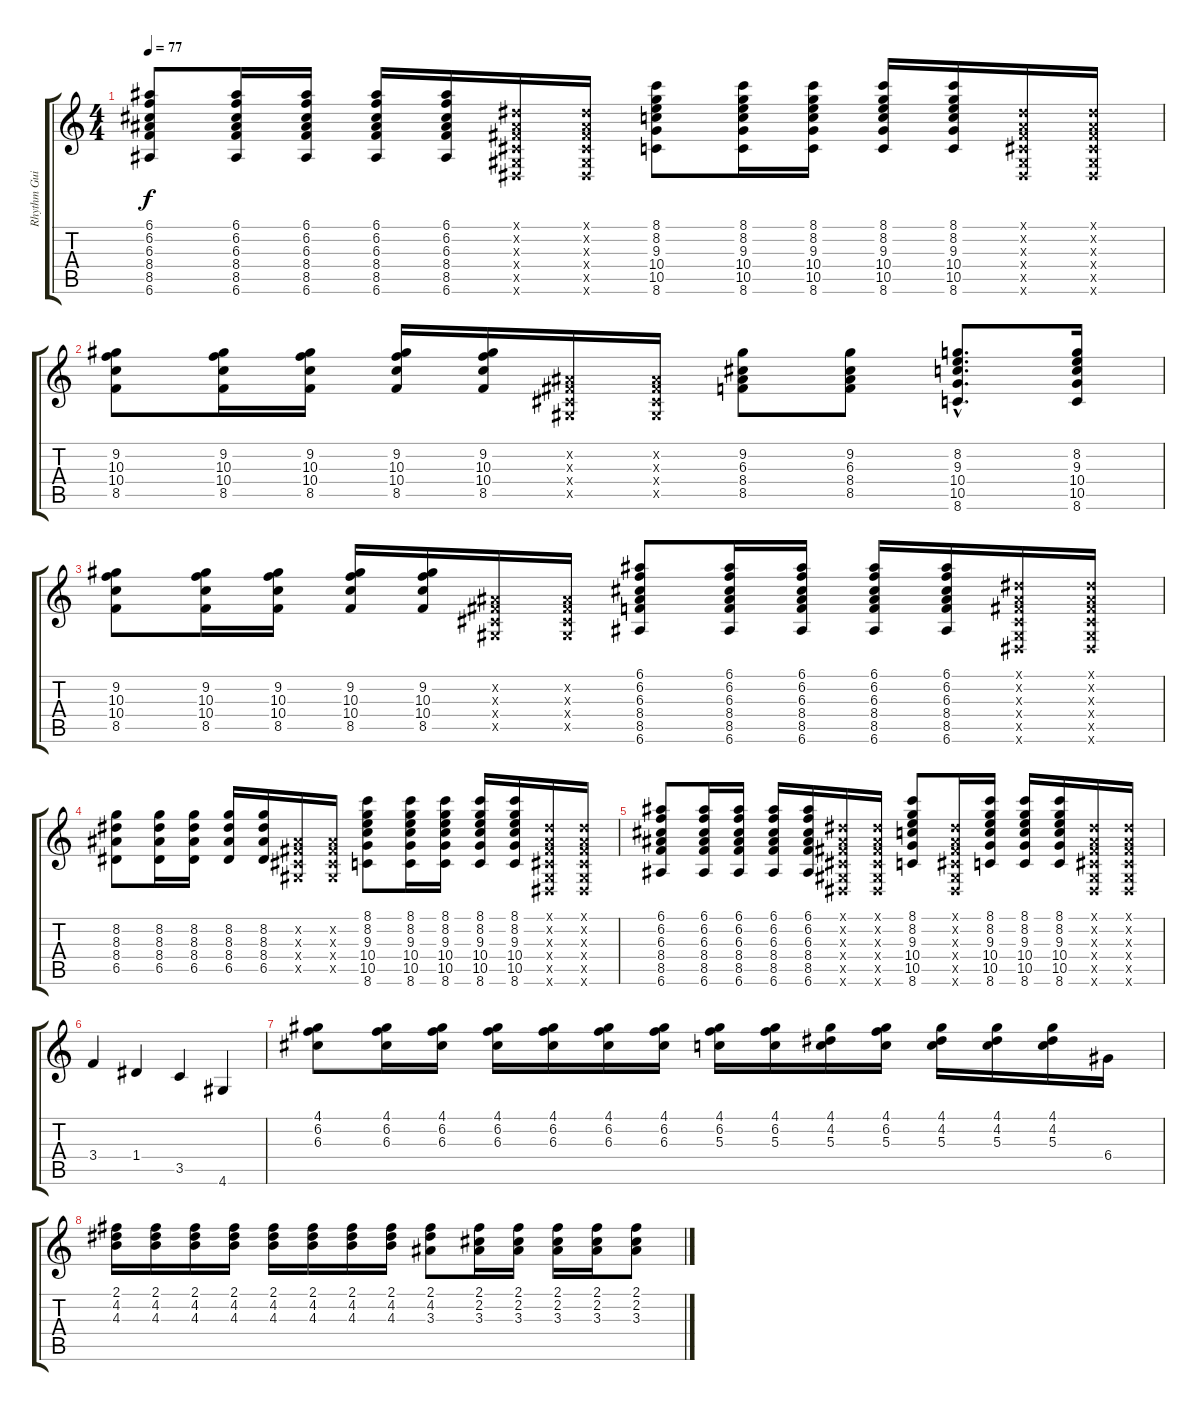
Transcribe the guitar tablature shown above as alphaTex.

\track ("Rhythm Guitar" "Rhythm Gui") {instrument electricguitarclean}
\staff {score tabs}
\tuning (E4 B3 G3 D3 A2 E2) {hide}
\ts (4 4)
\tempo 77
\clef g2
\ks c
(6.1 6.2 6.3 8.4 8.5 6.6).8{dy f} (6.1 6.2 6.3 8.4 8.5 6.6).16 (6.1 6.2 6.3 8.4 8.5 6.6).16 (6.1 6.2 6.3 8.4 8.5 6.6).16 (6.1 6.2 6.3 8.4 8.5 6.6).16 (-1.1{x} -1.2{x} -1.3{x} -1.4{x} -1.5{x} -1.6{x}).16 (-1.1{x} -1.2{x} -1.3{x} -1.4{x} -1.5{x} -1.6{x}).16 (8.1 8.2 9.3 10.4 10.5 8.6).8 (8.1 8.2 9.3 10.4 10.5 8.6).16 (8.1 8.2 9.3 10.4 10.5 8.6).16 (8.1 8.2 9.3 10.4 10.5 8.6).16 (8.1 8.2 9.3 10.4 10.5 8.6).16 (-1.1{x} -1.2{x} -1.3{x} -1.4{x} -1.5{x} -1.6{x}).16 (-1.1{x} -1.2{x} -1.3{x} -1.4{x} -1.5{x} -1.6{x}).16 |
(9.2 10.3 10.4 8.5).8 (9.2 10.3 10.4 8.5).16 (9.2 10.3 10.4 8.5).16 (9.2 10.3 10.4 8.5).16 (9.2 10.3 10.4 8.5).16 (-1.2{x} -1.3{x} -1.4{x} -1.5{x}).16 (-1.2{x} -1.3{x} -1.4{x} -1.5{x}).16 (9.2 6.3 8.4 8.5).8 (9.2 6.3 8.4 8.5).8 (8.2{hac} 9.3{hac} 10.4{hac} 10.5{hac} 8.6{hac}).8{d} (8.2 9.3 10.4 10.5 8.6).16 |
(9.2 10.3 10.4 8.5).8 (9.2 10.3 10.4 8.5).16 (9.2 10.3 10.4 8.5).16 (9.2 10.3 10.4 8.5).16 (9.2 10.3 10.4 8.5).16 (-1.2{x} -1.3{x} -1.4{x} -1.5{x}).16 (-1.2{x} -1.3{x} -1.4{x} -1.5{x}).16 (6.1 6.2 6.3 8.4 8.5 6.6).8 (6.1 6.2 6.3 8.4 8.5 6.6).16 (6.1 6.2 6.3 8.4 8.5 6.6).16 (6.1 6.2 6.3 8.4 8.5 6.6).16 (6.1 6.2 6.3 8.4 8.5 6.6).16 (-1.1{x} -1.2{x} -1.3{x} -1.4{x} -1.5{x} -1.6{x}).16 (-1.1{x} -1.2{x} -1.3{x} -1.4{x} -1.5{x} -1.6{x}).16 |
(8.2 8.3 8.4 6.5).8 (8.2 8.3 8.4 6.5).16 (8.2 8.3 8.4 6.5).16 (8.2 8.3 8.4 6.5).16 (8.2 8.3 8.4 6.5).16 (-1.2{x} -1.3{x} -1.4{x} -1.5{x}).16 (-1.2{x} -1.3{x} -1.4{x} -1.5{x}).16 (8.1 8.2 9.3 10.4 10.5 8.6).8 (8.1 8.2 9.3 10.4 10.5 8.6).16 (8.1 8.2 9.3 10.4 10.5 8.6).16 (8.1 8.2 9.3 10.4 10.5 8.6).16 (8.1 8.2 9.3 10.4 10.5 8.6).16 (-1.1{x} -1.2{x} -1.3{x} -1.4{x} -1.5{x} -1.6{x}).16 (-1.1{x} -1.2{x} -1.3{x} -1.4{x} -1.5{x} -1.6{x}).16 |
(6.1 6.2 6.3 8.4 8.5 6.6).8 (6.1 6.2 6.3 8.4 8.5 6.6).16 (6.1 6.2 6.3 8.4 8.5 6.6).16 (6.1 6.2 6.3 8.4 8.5 6.6).16 (6.1 6.2 6.3 8.4 8.5 6.6).16 (-1.1{x} -1.2{x} -1.3{x} -1.4{x} -1.5{x} -1.6{x}).16 (-1.1{x} -1.2{x} -1.3{x} -1.4{x} -1.5{x} -1.6{x}).16 (8.1 8.2 9.3 10.4 10.5 8.6).8 (-1.1{x} -1.2{x} -1.3{x} -1.4{x} -1.5{x} -1.6{x}).16 (8.1 8.2 9.3 10.4 10.5 8.6).16 (8.1 8.2 9.3 10.4 10.5 8.6).16 (8.1 8.2 9.3 10.4 10.5 8.6).16 (-1.1{x} -1.2{x} -1.3{x} -1.4{x} -1.5{x} -1.6{x}).16 (-1.1{x} -1.2{x} -1.3{x} -1.4{x} -1.5{x} -1.6{x}).16 |
3.4.4 1.4.4 3.5.4 4.6.4 |
(4.1 6.2 6.3).8 (4.1 6.2 6.3).16 (4.1 6.2 6.3).16 (4.1 6.2 6.3).16 (4.1 6.2 6.3).16 (4.1 6.2 6.3).16 (4.1 6.2 6.3).16 (4.1 6.2 5.3).16 (4.1 6.2 5.3).16 (4.1 4.2 5.3).16 (4.1 6.2 5.3).16 (4.1 4.2 5.3).16 (4.1 4.2 5.3).16 (4.1 4.2 5.3).16 6.4.16 |
(2.1 4.2 4.3).16 (2.1 4.2 4.3).16 (2.1 4.2 4.3).16 (2.1 4.2 4.3).16 (2.1 4.2 4.3).16 (2.1 4.2 4.3).16 (2.1 4.2 4.3).16 (2.1 4.2 4.3).16 (2.1 4.2 3.3).8 (2.1 2.2 3.3).16 (2.1 2.2 3.3).16 (2.1 2.2 3.3).16 (2.1 2.2 3.3).16 (2.1 2.2 3.3).8
